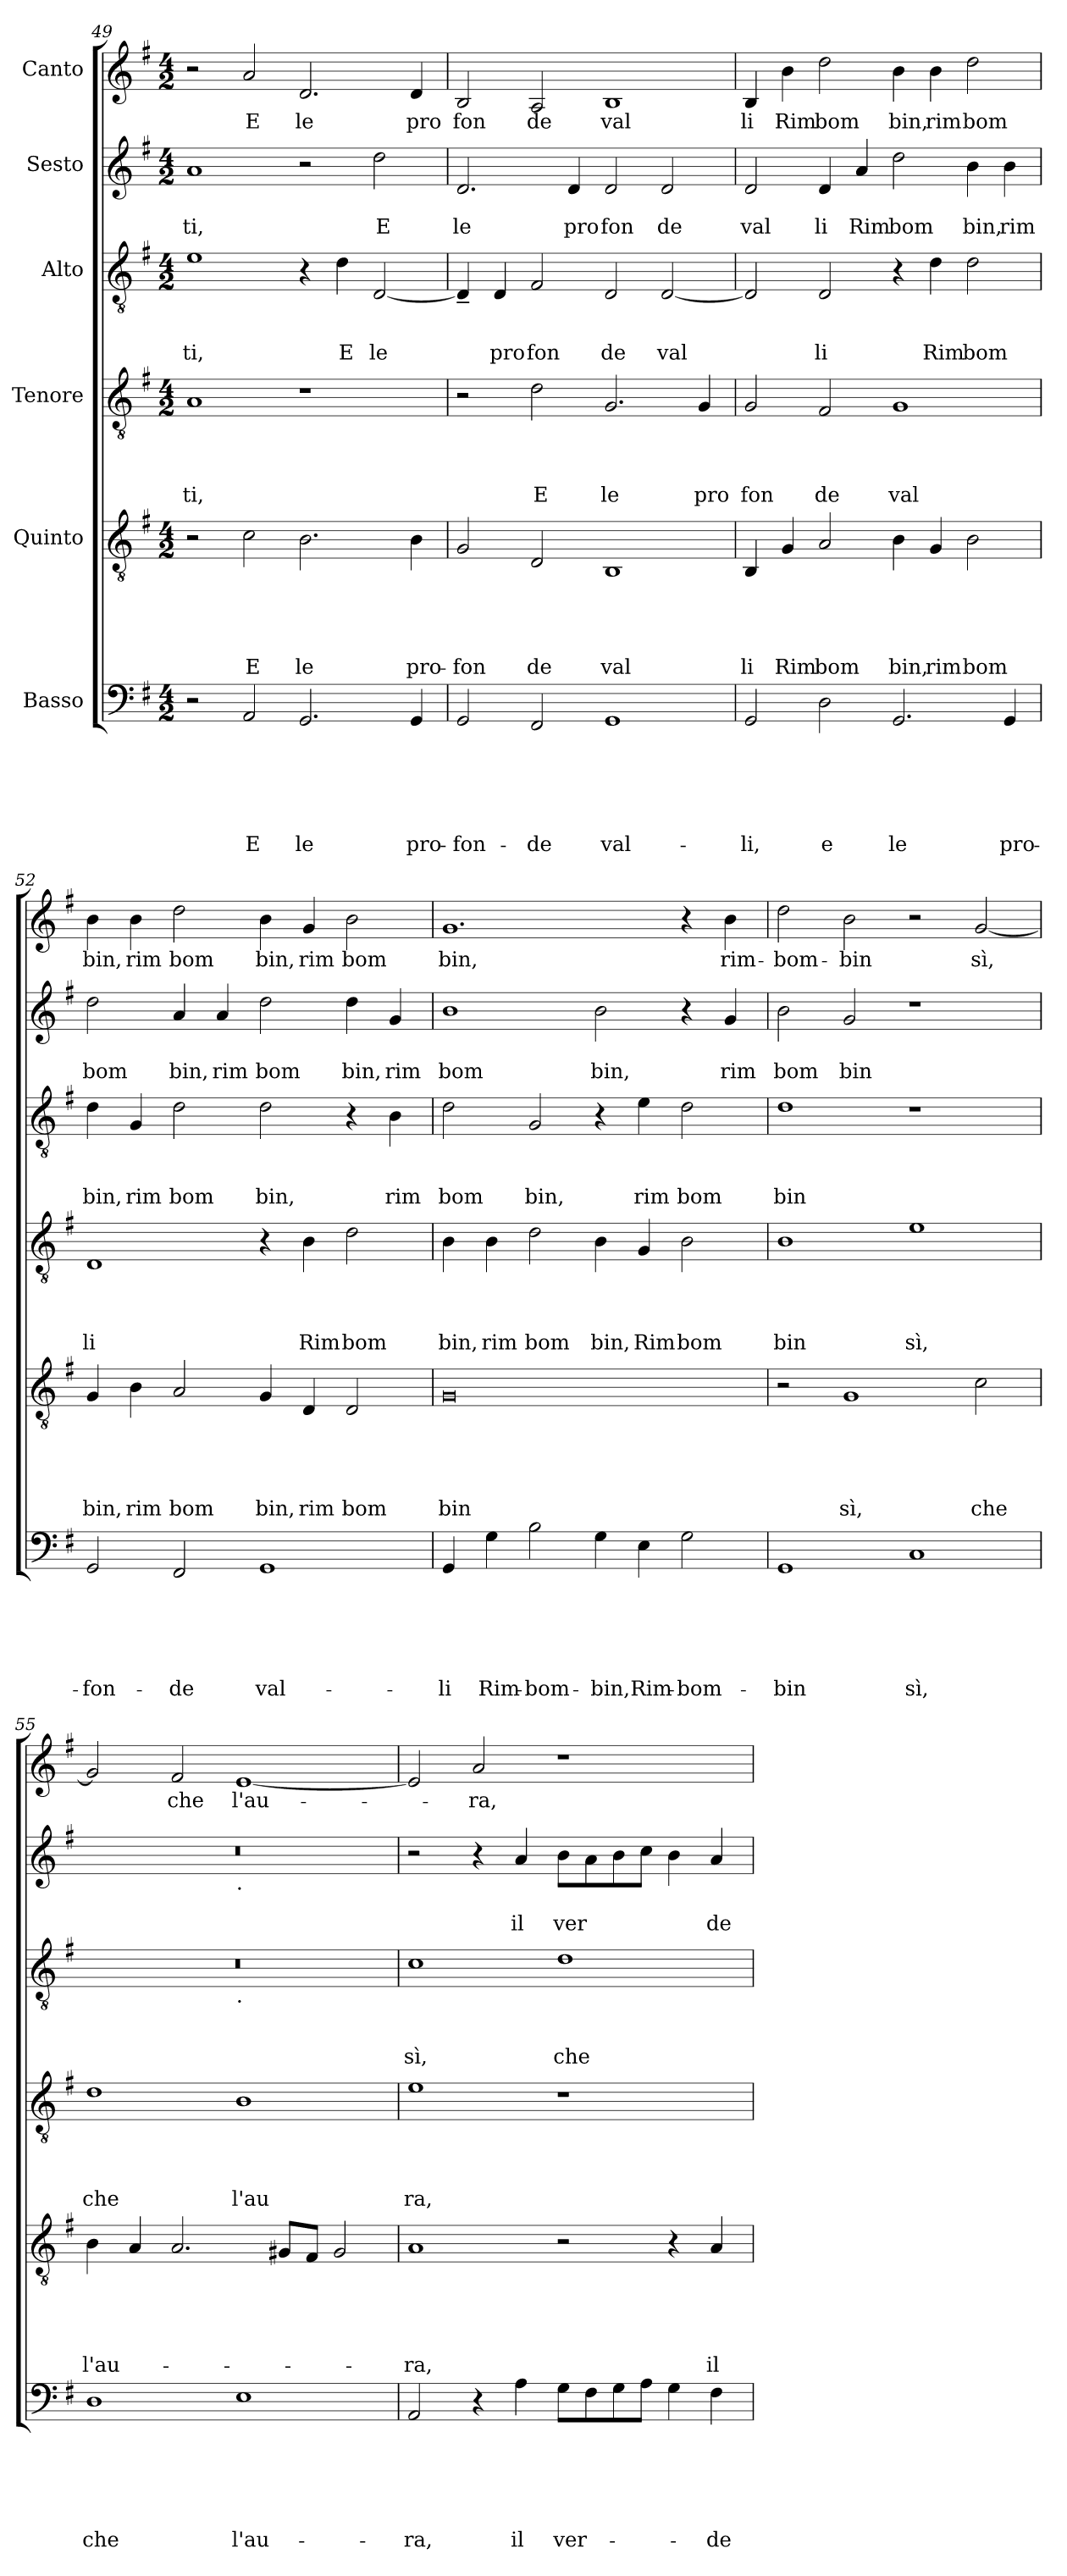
**kern	**text	**text	**text	**text	**text	**text	**kern	**text	**text	**text	**text	**text	**kern	**text	**text	**text	**text	**kern	**text	**text	**text	**kern	**text	**text	**kern	**text
*part6	*part6	*part6	*part6	*part6	*part6	*part6	*part5	*part5	*part5	*part5	*part5	*part5	*part4	*part4	*part4	*part4	*part4	*part3	*part3	*part3	*part3	*part2	*part2	*part2	*part1	*part1
*staff6	*staff6	*staff6	*staff6	*staff6	*staff6	*staff6	*staff5	*staff5	*staff5	*staff5	*staff5	*staff5	*staff4	*staff4	*staff4	*staff4	*staff4	*staff3	*staff3	*staff3	*staff3	*staff2	*staff2	*staff2	*staff1	*staff1
*I"Basso	*	*	*	*	*	*	*I"Quinto	*	*	*	*	*	*I"Tenore	*	*	*	*	*I"Alto	*	*	*	*I"Sesto	*	*	*I"Canto	*
*clefF4	*	*	*	*	*	*	*clefGv2	*	*	*	*	*	*clefGv2	*	*	*	*	*clefGv2	*	*	*	*clefG2	*	*	*clefG2	*
*k[f#]	*	*	*	*	*	*	*k[f#]	*	*	*	*	*	*k[f#]	*	*	*	*	*k[f#]	*	*	*	*k[f#]	*	*	*k[f#]	*
*G:	*	*	*	*	*	*	*G:	*	*	*	*	*	*G:	*	*	*	*	*G:	*	*	*	*G:	*	*	*G:	*
*M4/2	*	*	*	*	*	*	*M4/2	*	*	*	*	*	*M4/2	*	*	*	*	*M4/2	*	*	*	*M4/2	*	*	*M4/2	*
=49	=49	=49	=49	=49	=49	=49	=49	=49	=49	=49	=49	=49	=49	=49	=49	=49	=49	=49	=49	=49	=49	=49	=49	=49	=49	=49
!	!	!	!	!	!	!	!	!	!	!	!	!	!	!	!	!	!LO:LY:b	!	!	!	!LO:LY:b	!	!	!LO:LY:b	!	!
2r	.	.	.	.	.	.	2r	.	.	.	.	.	1A	.	.	.	-ti,	1e	.	.	ti,	1a	.	-ti,	2r	.
!	!	!	!	!	!	!LO:LY:b	!	!	!	!	!	!LO:LY:b	!	!	!	!	!	!	!	!	!	!	!	!	!	!LO:LY:b
2AA/	.	.	.	.	.	E	2c\	.	.	.	.	E	.	.	.	.	.	.	.	.	.	.	.	.	2a/	E
!	!	!	!	!	!	!LO:LY:b	!	!	!	!	!	!LO:LY:b	!	!	!	!	!	!	!	!	!	!	!	!	!	!LO:LY:b
2.GG/	.	.	.	.	.	le	2.B\	.	.	.	.	le	1r	.	.	.	.	4r	.	.	.	2r	.	.	2.d/	le
!	!	!	!	!	!	!	!	!	!	!	!	!	!	!	!	!	!	!	!	!	!LO:LY:b	!	!	!	!	!
.	.	.	.	.	.	.	.	.	.	.	.	.	.	.	.	.	.	4d\	.	.	E	.	.	.	.	.
!	!	!	!	!	!	!	!	!	!	!	!	!	!	!	!	!	!	!	!	!	!LO:LY:b	!	!	!LO:LY:b	!	!
.	.	.	.	.	.	.	.	.	.	.	.	.	.	.	.	.	.	[>2D/	.	.	le	2dd\	.	E	.	.
!	!	!	!	!	!	!LO:LY:b	!	!	!	!	!	!LO:LY:b	!	!	!	!	!	!	!	!	!	!	!	!	!	!LO:LY:b
4GG/	.	.	.	.	.	pro-	4B\	.	.	.	.	pro-	.	.	.	.	.	.	.	.	.	.	.	.	4d/	pro
!!LO:LB:g=z
=50	=50	=50	=50	=50	=50	=50	=50	=50	=50	=50	=50	=50	=50	=50	=50	=50	=50	=50	=50	=50	=50	=50	=50	=50	=50	=50
!	!	!	!	!	!	!LO:LY:b	!	!	!	!	!	!LO:LY:b	!	!	!	!	!	!	!	!	!	!	!	!LO:LY:b	!	!LO:LY:b
2GG/	.	.	.	.	.	-fon-	2G/	.	.	.	.	-fon	2r	.	.	.	.	4D~</]	.	.	.	2.d/	.	le	2B/	fon
!	!	!	!	!	!	!	!	!	!	!	!	!	!	!	!	!	!	!	!	!	!LO:LY:b	!	!	!	!	!
.	.	.	.	.	.	.	.	.	.	.	.	.	.	.	.	.	.	4D/	.	.	pro	.	.	.	.	.
!	!	!	!	!	!	!LO:LY:b	!	!	!	!	!	!LO:LY:b	!	!	!	!	!LO:LY:b	!	!	!	!LO:LY:b	!	!	!	!	!LO:LY:b
2FF#/	.	.	.	.	.	-de	2D/	.	.	.	.	de	2d\	.	.	.	E	2F#/	.	.	fon	.	.	.	2A/	de
!	!	!	!	!	!	!	!	!	!	!	!	!	!	!	!	!	!	!	!	!	!	!	!	!LO:LY:b	!	!
.	.	.	.	.	.	.	.	.	.	.	.	.	.	.	.	.	.	.	.	.	.	4d/	.	pro	.	.
!	!	!	!	!	!	!LO:LY:b	!	!	!	!	!	!LO:LY:b	!	!	!	!	!LO:LY:b	!	!	!	!LO:LY:b	!	!	!LO:LY:b	!	!LO:LY:b
1GG	.	.	.	.	.	val-	1BB	.	.	.	.	val	2.G/	.	.	.	le	2D/	.	.	de	2d/	.	fon	1B	val
!	!	!	!	!	!	!	!	!	!	!	!	!	!	!	!	!	!	!	!	!	!LO:LY:b	!	!	!LO:LY:b	!	!
.	.	.	.	.	.	.	.	.	.	.	.	.	.	.	.	.	.	[<2D/	.	.	val	2d/	.	de	.	.
!	!	!	!	!	!	!	!	!	!	!	!	!	!	!	!	!	!LO:LY:b	!	!	!	!	!	!	!	!	!
.	.	.	.	.	.	.	.	.	.	.	.	.	4G/	.	.	.	pro	.	.	.	.	.	.	.	.	.
=51	=51	=51	=51	=51	=51	=51	=51	=51	=51	=51	=51	=51	=51	=51	=51	=51	=51	=51	=51	=51	=51	=51	=51	=51	=51	=51
!	!	!	!	!	!	!LO:LY:b	!	!	!	!	!	!LO:LY:b	!	!	!	!	!LO:LY:b	!	!	!	!	!	!	!LO:LY:b	!	!LO:LY:b
2GG/	.	.	.	.	.	-li,	4BB/	.	.	.	.	li	2G/	.	.	.	fon	2D/]	.	.	.	2d/	.	val	4B/	li
!	!	!	!	!	!	!	!	!	!	!	!	!LO:LY:b	!	!	!	!	!	!	!	!	!	!	!	!	!	!LO:LY:b
.	.	.	.	.	.	.	4G/	.	.	.	.	Rim	.	.	.	.	.	.	.	.	.	.	.	.	4b\	Rim
!	!	!	!	!	!	!LO:LY:b	!	!	!	!	!	!LO:LY:b	!	!	!	!	!LO:LY:b	!	!	!	!LO:LY:b	!	!	!LO:LY:b	!	!LO:LY:b
2D\	.	.	.	.	.	e	2A/	.	.	.	.	bom	2F#/	.	.	.	de	2D/	.	.	li	4d/	.	li	2dd\	bom
!	!	!	!	!	!	!	!	!	!	!	!	!	!	!	!	!	!	!	!	!	!	!	!	!LO:LY:b	!	!
.	.	.	.	.	.	.	.	.	.	.	.	.	.	.	.	.	.	.	.	.	.	4a/	.	Rim	.	.
!	!	!	!	!	!	!LO:LY:b	!	!	!	!	!	!LO:LY:b	!	!	!	!	!LO:LY:b	!	!	!	!	!	!	!LO:LY:b	!	!LO:LY:b
2.GG/	.	.	.	.	.	le	4B\	.	.	.	.	bin,	1G	.	.	.	val	4r	.	.	.	2dd\	.	bom	4b\	bin,
!	!	!	!	!	!	!	!	!	!	!	!	!LO:LY:b	!	!	!	!	!	!	!	!	!LO:LY:b	!	!	!	!	!LO:LY:b
.	.	.	.	.	.	.	4G/	.	.	.	.	rim	.	.	.	.	.	4d\	.	.	Rim	.	.	.	4b\	rim
!	!	!	!	!	!	!	!	!	!	!	!	!LO:LY:b	!	!	!	!	!	!	!	!	!LO:LY:b	!	!	!LO:LY:b	!	!LO:LY:b
.	.	.	.	.	.	.	2B\	.	.	.	.	bom	.	.	.	.	.	2d\	.	.	bom	4b\	.	bin,	2dd\	bom
!	!	!	!	!	!	!LO:LY:b	!	!	!	!	!	!	!	!	!	!	!	!	!	!	!	!	!	!LO:LY:b	!	!
4GG/	.	.	.	.	.	pro-	.	.	.	.	.	.	.	.	.	.	.	.	.	.	.	4b\	.	rim	.	.
=52	=52	=52	=52	=52	=52	=52	=52	=52	=52	=52	=52	=52	=52	=52	=52	=52	=52	=52	=52	=52	=52	=52	=52	=52	=52	=52
!	!	!	!	!	!	!LO:LY:b	!	!	!	!	!	!LO:LY:b	!	!	!	!	!LO:LY:b	!	!	!	!LO:LY:b	!	!	!LO:LY:b	!	!LO:LY:b
2GG/	.	.	.	.	.	-fon-	4G/	.	.	.	.	bin,	1D	.	.	.	li	4d\	.	.	bin,	2dd\	.	bom	4b\	bin,
!	!	!	!	!	!	!	!	!	!	!	!	!LO:LY:b	!	!	!	!	!	!	!	!	!LO:LY:b	!	!	!	!	!LO:LY:b
.	.	.	.	.	.	.	4B\	.	.	.	.	rim	.	.	.	.	.	4G/	.	.	rim	.	.	.	4b\	rim
!	!	!	!	!	!	!LO:LY:b	!	!	!	!	!	!LO:LY:b	!	!	!	!	!	!	!	!	!LO:LY:b	!	!	!LO:LY:b	!	!LO:LY:b
2FF#/	.	.	.	.	.	-de	2A/	.	.	.	.	bom	.	.	.	.	.	2d\	.	.	bom	4a/	.	bin,	2dd\	bom
!	!	!	!	!	!	!	!	!	!	!	!	!	!	!	!	!	!	!	!	!	!	!	!	!LO:LY:b	!	!
.	.	.	.	.	.	.	.	.	.	.	.	.	.	.	.	.	.	.	.	.	.	4a/	.	rim	.	.
!	!	!	!	!	!	!LO:LY:b	!	!	!	!	!	!LO:LY:b	!	!	!	!	!	!	!	!	!LO:LY:b	!	!	!LO:LY:b	!	!LO:LY:b
1GG	.	.	.	.	.	val-	4G/	.	.	.	.	bin,	4r	.	.	.	.	2d\	.	.	bin,	2dd\	.	bom	4b\	bin,
!	!	!	!	!	!	!	!	!	!	!	!	!LO:LY:b	!	!	!	!	!LO:LY:b	!	!	!	!	!	!	!	!	!LO:LY:b
.	.	.	.	.	.	.	4D/	.	.	.	.	rim	4B\	.	.	.	Rim	.	.	.	.	.	.	.	4g/	rim
!	!	!	!	!	!	!	!	!	!	!	!	!LO:LY:b	!	!	!	!	!LO:LY:b	!	!	!	!	!	!	!LO:LY:b	!	!LO:LY:b
.	.	.	.	.	.	.	2D/	.	.	.	.	bom	2d\	.	.	.	bom	4r	.	.	.	4dd\	.	bin,	2b\	bom
!	!	!	!	!	!	!	!	!	!	!	!	!	!	!	!	!	!	!	!	!	!LO:LY:b	!	!	!LO:LY:b	!	!
.	.	.	.	.	.	.	.	.	.	.	.	.	.	.	.	.	.	4B\	.	.	rim	4g/	.	rim	.	.
!!LO:PB:g=z
=53	=53	=53	=53	=53	=53	=53	=53	=53	=53	=53	=53	=53	=53	=53	=53	=53	=53	=53	=53	=53	=53	=53	=53	=53	=53	=53
!	!	!	!	!	!	!LO:LY:b	!	!	!	!	!	!LO:LY:b	!	!	!	!	!LO:LY:b	!	!	!	!LO:LY:b	!	!	!LO:LY:b	!	!LO:LY:b
4GG/	.	.	.	.	.	-li	0G	.	.	.	.	bin	4B\	.	.	.	bin,	2d\	.	.	bom	1b	.	bom	1.g	bin,
!	!	!	!	!	!	!LO:LY:b	!	!	!	!	!	!	!	!	!	!	!LO:LY:b	!	!	!	!	!	!	!	!	!
4G\	.	.	.	.	.	Rim-	.	.	.	.	.	.	4B\	.	.	.	rim	.	.	.	.	.	.	.	.	.
!	!	!	!	!	!	!LO:LY:b	!	!	!	!	!	!	!	!	!	!	!LO:LY:b	!	!	!	!LO:LY:b	!	!	!	!	!
2B\	.	.	.	.	.	-bom-	.	.	.	.	.	.	2d\	.	.	.	bom	2G/	.	.	bin,	.	.	.	.	.
!	!	!	!	!	!	!LO:LY:b	!	!	!	!	!	!	!	!	!	!	!LO:LY:b	!	!	!	!	!	!	!LO:LY:b	!	!
4G\	.	.	.	.	.	-bin,	.	.	.	.	.	.	4B\	.	.	.	bin,	4r	.	.	.	2b\	.	bin,	.	.
!	!	!	!	!	!	!LO:LY:b	!	!	!	!	!	!	!	!	!	!	!LO:LY:b	!	!	!	!LO:LY:b	!	!	!	!	!
4E\	.	.	.	.	.	Rim-	.	.	.	.	.	.	4G/	.	.	.	Rim	4e\	.	.	rim	.	.	.	.	.
!	!	!	!	!	!	!LO:LY:b	!	!	!	!	!	!	!	!	!	!	!LO:LY:b	!	!	!	!LO:LY:b	!	!	!	!	!
2G\	.	.	.	.	.	-bom-	.	.	.	.	.	.	2B\	.	.	.	bom	2d\	.	.	bom	4r	.	.	4r	.
!	!	!	!	!	!	!	!	!	!	!	!	!	!	!	!	!	!	!	!	!	!	!	!	!LO:LY:b	!	!LO:LY:b
.	.	.	.	.	.	.	.	.	.	.	.	.	.	.	.	.	.	.	.	.	.	4g/	.	rim	4b\	rim-
=54	=54	=54	=54	=54	=54	=54	=54	=54	=54	=54	=54	=54	=54	=54	=54	=54	=54	=54	=54	=54	=54	=54	=54	=54	=54	=54
!	!	!	!	!	!	!LO:LY:b	!	!	!	!	!	!	!	!	!	!	!LO:LY:b	!	!	!	!LO:LY:b	!	!	!LO:LY:b	!	!LO:LY:b
1GG	.	.	.	.	.	-bin	2r	.	.	.	.	.	1B	.	.	.	bin	1d	.	.	bin	2b\	.	bom	2dd\	-bom-
!	!	!	!	!	!	!	!	!	!	!	!	!LO:LY:b	!	!	!	!	!	!	!	!	!	!	!	!LO:LY:b	!	!LO:LY:b
.	.	.	.	.	.	.	1G	.	.	.	.	sì,	.	.	.	.	.	.	.	.	.	2g/	.	bin	2b\	-bin
!	!	!	!	!	!	!LO:LY:b	!	!	!	!	!	!	!	!	!	!	!LO:LY:b	!	!	!	!	!	!	!	!	!
1C	.	.	.	.	.	sì,	.	.	.	.	.	.	1e	.	.	.	sì,	1r	.	.	.	1r	.	.	2r	.
!	!	!	!	!	!	!	!	!	!	!	!	!LO:LY:b	!	!	!	!	!	!	!	!	!	!	!	!	!	!LO:LY:b
.	.	.	.	.	.	.	2c\	.	.	.	.	che	.	.	.	.	.	.	.	.	.	.	.	.	[<2g/	sì,
=55	=55	=55	=55	=55	=55	=55	=55	=55	=55	=55	=55	=55	=55	=55	=55	=55	=55	=55	=55	=55	=55	=55	=55	=55	=55	=55
!	!	!	!	!	!	!LO:LY:b	!	!	!	!	!	!LO:LY:b	!	!	!	!	!LO:LY:b	!	!	!	!	!	!	!	!	!
*	*	*	*	*	*	*	*	*	*	*	*	*	*	*	*	*	*	*^	*	*	*	*^	*	*	*	*
1D	.	.	.	.	.	che	4B\	.	.	.	.	l'au-	1d	.	.	.	che	0r	1ryy	.	.	.	0r	1ryy	.	.	2g/]	.
.	.	.	.	.	.	.	4A/	.	.	.	.	.	.	.	.	.	.	.	.	.	.	.	.	.	.	.	.	.
!	!	!	!	!	!	!	!	!	!	!	!	!	!	!	!	!	!	!	!	!	!	!	!	!	!	!	!	!LO:LY:b
.	.	.	.	.	.	.	2.A/	.	.	.	.	.	.	.	.	.	.	.	.	.	.	.	.	.	.	.	2f#/	che
!	!	!	!	!	!	!	!	!	!	!	!	!	!	!	!	!	!	!	!	!	!	!	!	!LO:TX:b:t=.	!	!	!	!
!	!	!	!	!	!	!	!	!	!	!	!	!	!	!	!	!	!	!	!LO:TX:b:t=.	!	!	!	!	!	!	!	!	!
!	!	!	!	!	!	!LO:LY:b	!	!	!	!	!	!	!	!	!	!	!LO:LY:b	!	!	!	!	!	!	!	!	!	!	!LO:LY:b
1E	.	.	.	.	.	l'au-	.	.	.	.	.	.	1B	.	.	.	l'au	.	1ryy	.	.	.	.	1ryy	.	.	[<1e	l'au-
.	.	.	.	.	.	.	8G#X/L	.	.	.	.	.	.	.	.	.	.	.	.	.	.	.	.	.	.	.	.	.
.	.	.	.	.	.	.	8F#/J	.	.	.	.	.	.	.	.	.	.	.	.	.	.	.	.	.	.	.	.	.
.	.	.	.	.	.	.	2G#/	.	.	.	.	.	.	.	.	.	.	.	.	.	.	.	.	.	.	.	.	.
=56	=56	=56	=56	=56	=56	=56	=56	=56	=56	=56	=56	=56	=56	=56	=56	=56	=56	=56	=56	=56	=56	=56	=56	=56	=56	=56	=56	=56
!	!	!	!	!	!	!LO:LY:b	!	!	!	!	!	!LO:LY:b	!	!	!	!	!LO:LY:b	!	!	!	!	!LO:LY:b	!	!	!	!	!	!
*	*	*	*	*	*	*	*	*	*	*	*	*	*	*	*	*	*	*v	*v	*	*	*	*	*	*	*	*	*
*	*	*	*	*	*	*	*	*	*	*	*	*	*	*	*	*	*	*	*	*	*	*v	*v	*	*	*	*
2AA/	.	.	.	.	.	-ra,	1A	.	.	.	.	-ra,	1e	.	.	.	ra,	1c	.	.	sì,	2r	.	.	2e/]	.
!	!	!	!	!	!	!	!	!	!	!	!	!	!	!	!	!	!	!	!	!	!	!	!	!	!	!LO:LY:b
4r	.	.	.	.	.	.	.	.	.	.	.	.	.	.	.	.	.	.	.	.	.	4r	.	.	2a/	-ra,
!	!	!	!	!	!	!LO:LY:b	!	!	!	!	!	!	!	!	!	!	!	!	!	!	!	!	!	!LO:LY:b	!	!
4A\	.	.	.	.	.	il	.	.	.	.	.	.	.	.	.	.	.	.	.	.	.	4a/	.	il	.	.
!	!	!	!	!	!	!LO:LY:b	!	!	!	!	!	!	!	!	!	!	!	!	!	!	!LO:LY:b	!	!	!LO:LY:b	!	!
8G\L	.	.	.	.	.	ver-	2r	.	.	.	.	.	1r	.	.	.	.	1d	.	.	che	8b\L	.	ver	1r	.
8F#\	.	.	.	.	.	.	.	.	.	.	.	.	.	.	.	.	.	.	.	.	.	8a\	.	.	.	.
8G\	.	.	.	.	.	.	.	.	.	.	.	.	.	.	.	.	.	.	.	.	.	8b\	.	.	.	.
8A\J	.	.	.	.	.	.	.	.	.	.	.	.	.	.	.	.	.	.	.	.	.	8cc\J	.	.	.	.
4G\	.	.	.	.	.	.	4r	.	.	.	.	.	.	.	.	.	.	.	.	.	.	4b\	.	.	.	.
!	!	!	!	!	!	!LO:LY:b	!	!	!	!	!	!LO:LY:b	!	!	!	!	!	!	!	!	!	!	!	!LO:LY:b	!	!
4F#\	.	.	.	.	.	-de	4A/	.	.	.	.	il	.	.	.	.	.	.	.	.	.	4a/	.	de	.	.
=	=	=	=	=	=	=	=	=	=	=	=	=	=	=	=	=	=	=	=	=	=	=	=	=	=	=
*-	*-	*-	*-	*-	*-	*-	*-	*-	*-	*-	*-	*-	*-	*-	*-	*-	*-	*-	*-	*-	*-	*-	*-	*-	*-	*-
